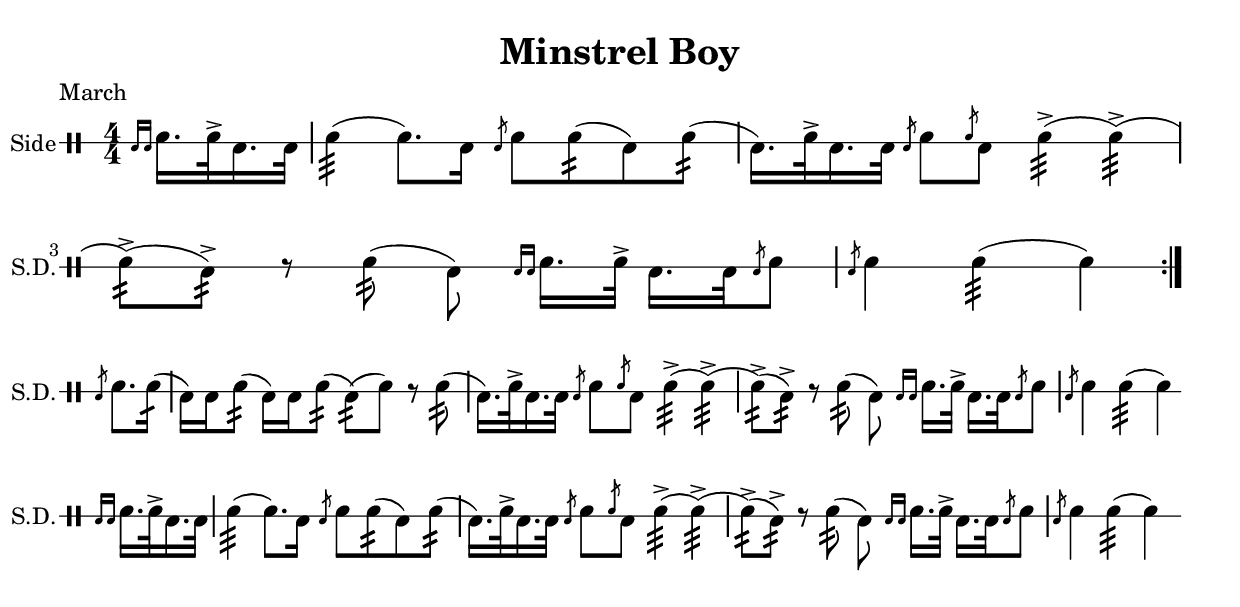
\version "2.18.2"

\include "lilydrum.ly"

\score {
	\new DrumStaff = "staff_side" {
		\set DrumStaff.drumStyleTable = #(alist->hash-table pipeband-style)
		\set Staff.instrumentName = #"Side"
		\set Staff.shortInstrumentName = #"S.D."

		\time 4/4
		\drummode {
			\repeat volta 2{
				\partial 4

				\dragd d16. d32-> g16. g32 |

				d4:32(		d8.) g16	\flamd d8 d8:32(		g8) d8:32( |
				g16.) d32-> g16. g32	\flamd d8 \flamg g8		d4:32(->	d4:32)(-> |

				\break
				d8:32)(-> g8:32)->		r8 d8:32(		g8) \dragd d16. d32->		g16. g32 \flamd d8 |
				\flamd d4		d4:32(		d4)
			}

			\break

			% Part 2
			\partial 4
			\flamd d8. d16:32( |
			g16) g16 d8:32(		g16) g16 d8:32(		g8:32)( d8)		r8 d8:32( |
			g16.) d32-> g16. g32	\flamd d8 \flamg g8		d4:32(->	d4:32)(-> |

			d8:32)(-> g8:32)->		r8 d8:32(		g8) \dragd d16. d32->		g16. g32 \flamd d8 |
			\flamd d4		d4:32(		d4)

			\break

			\dragd d16. d32-> g16. g32 |

			d4:32(		d8.) g16	\flamd d8 d8:32(		g8) d8:32( |
			g16.) d32-> g16. g32	\flamd d8 \flamg g8		d4:32(->	d4:32)(-> |

			d8:32)(-> g8:32)->		r8 d8:32(		g8) \dragd d16. d32->		g16. g32 \flamd d8 |
			\flamd d4		d4:32(		d4)

		}
	}

}

\header {
	title = "Minstrel Boy"
	meter = "March"
}